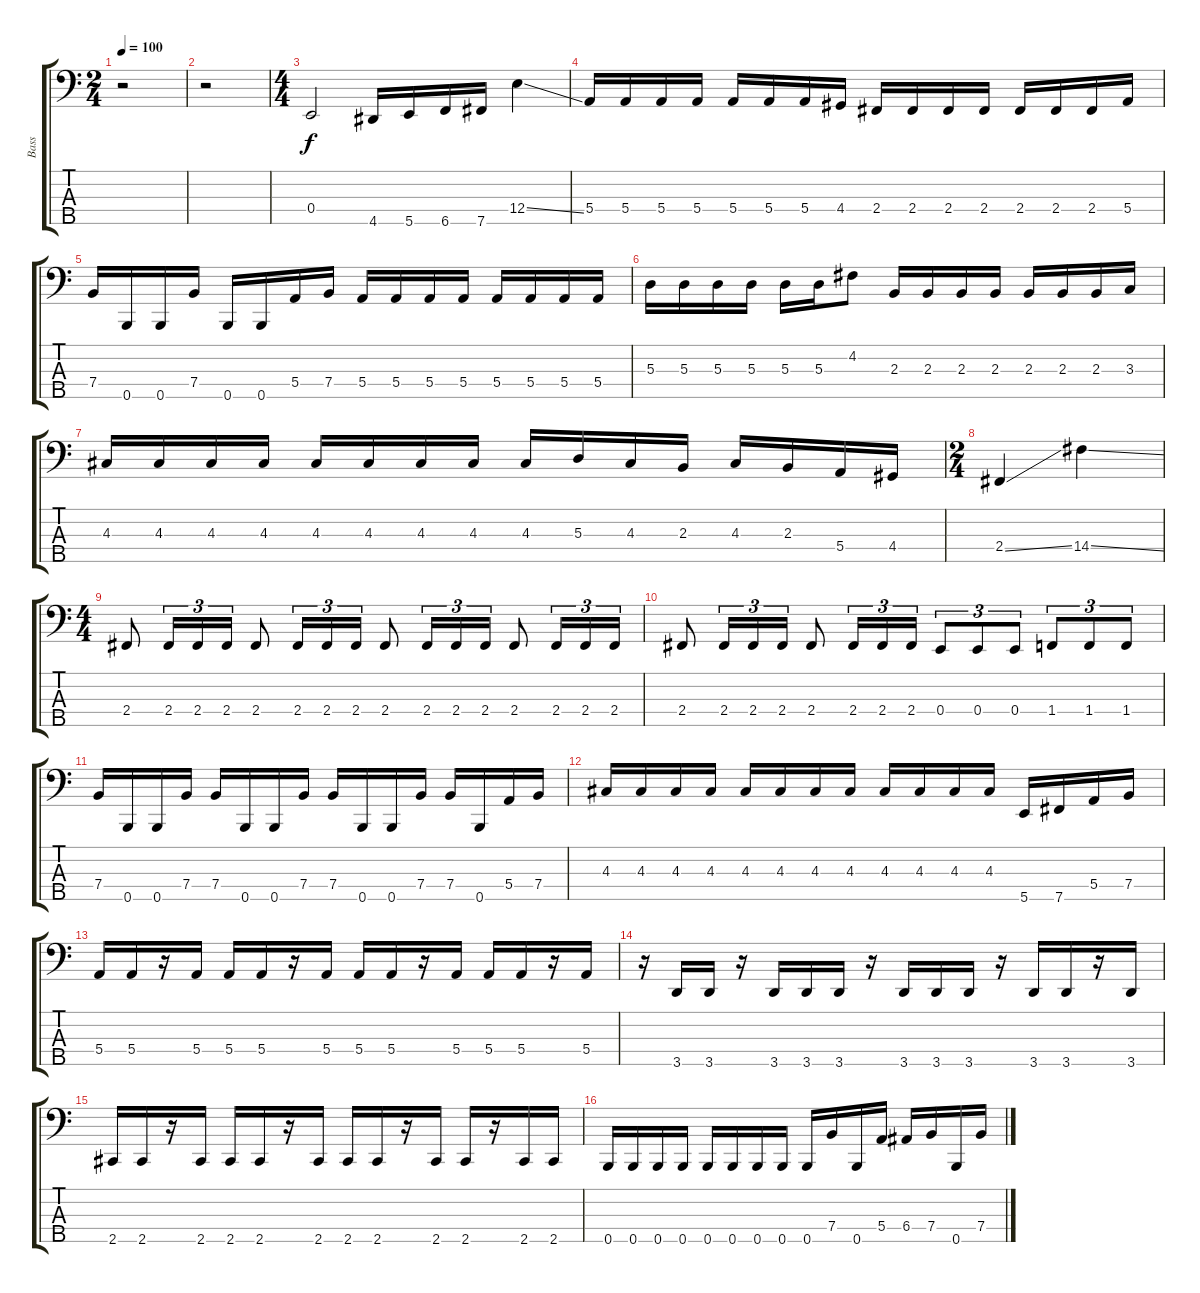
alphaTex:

\track ("Bass" "Bass") {instrument electricbasspick}
\staff {score tabs}
\tuning (G2 D2 A1 E1 B0) {hide}
\ts (2 4)
\tempo 100
\clef f4
\ks c
r.2{dy f volume 13 instrument electricbasspick} |
r.2 |
\ts (4 4)
0.4.2 4.5.16 5.5.16 6.5.16 7.5.16 12.4{ss}.4 |
5.4.16 5.4.16 5.4.16 5.4.16 5.4.16 5.4.16 5.4.16 4.4.16 2.4.16 2.4.16 2.4.16 2.4.16 2.4.16 2.4.16 2.4.16 5.4.16 |
7.4.16 0.5.16 0.5.16 7.4.16 0.5.16 0.5.16 5.4.16 7.4.16 5.4.16 5.4.16 5.4.16 5.4.16 5.4.16 5.4.16 5.4.16 5.4.16 |
5.3.16 5.3.16 5.3.16 5.3.16 5.3.16 5.3.16 4.2.8 2.3.16 2.3.16 2.3.16 2.3.16 2.3.16 2.3.16 2.3.16 3.3.16 |
4.3.16 4.3.16 4.3.16 4.3.16 4.3.16 4.3.16 4.3.16 4.3.16 4.3.16 5.3.16 4.3.16 2.3.16 4.3.16 2.3.16 5.4.16 4.4.16 |
\ts (2 4)
2.4{ss}.4 14.4{ss}.4 |
\ts (4 4)
2.4.8 2.4.16{tu (3 2)} 2.4.16{tu (3 2)} 2.4.16{tu (3 2)} 2.4.8 2.4.16{tu (3 2)} 2.4.16{tu (3 2)} 2.4.16{tu (3 2)} 2.4.8 2.4.16{tu (3 2)} 2.4.16{tu (3 2)} 2.4.16{tu (3 2)} 2.4.8 2.4.16{tu (3 2)} 2.4.16{tu (3 2)} 2.4.16{tu (3 2)} |
2.4.8 2.4.16{tu (3 2)} 2.4.16{tu (3 2)} 2.4.16{tu (3 2)} 2.4.8 2.4.16{tu (3 2)} 2.4.16{tu (3 2)} 2.4.16{tu (3 2)} 0.4.8{tu (3 2)} 0.4.8{tu (3 2)} 0.4.8{tu (3 2)} 1.4.8{tu (3 2)} 1.4.8{tu (3 2)} 1.4.8{tu (3 2)} |
7.4.16 0.5.16 0.5.16 7.4.16 7.4.16 0.5.16 0.5.16 7.4.16 7.4.16 0.5.16 0.5.16 7.4.16 7.4.16 0.5.16 5.4.16 7.4.16 |
4.3.16 4.3.16 4.3.16 4.3.16 4.3.16 4.3.16 4.3.16 4.3.16 4.3.16 4.3.16 4.3.16 4.3.16 5.5.16 7.5.16 5.4.16 7.4.16 |
5.4.16 5.4.16 r.16 5.4.16 5.4.16 5.4.16 r.16 5.4.16 5.4.16 5.4.16 r.16 5.4.16 5.4.16 5.4.16 r.16 5.4.16 |
r.16 3.5.16 3.5.16 r.16 3.5.16 3.5.16 3.5.16 r.16 3.5.16 3.5.16 3.5.16 r.16 3.5.16 3.5.16 r.16 3.5.16 |
2.5.16 2.5.16 r.16 2.5.16 2.5.16 2.5.16 r.16 2.5.16 2.5.16 2.5.16 r.16 2.5.16 2.5.16 r.16 2.5.16 2.5.16 |
0.5.16 0.5.16 0.5.16 0.5.16 0.5.16 0.5.16 0.5.16 0.5.16 0.5.16 7.4.16 0.5.16 5.4.16 6.4.16 7.4.16 0.5.16 7.4.16
